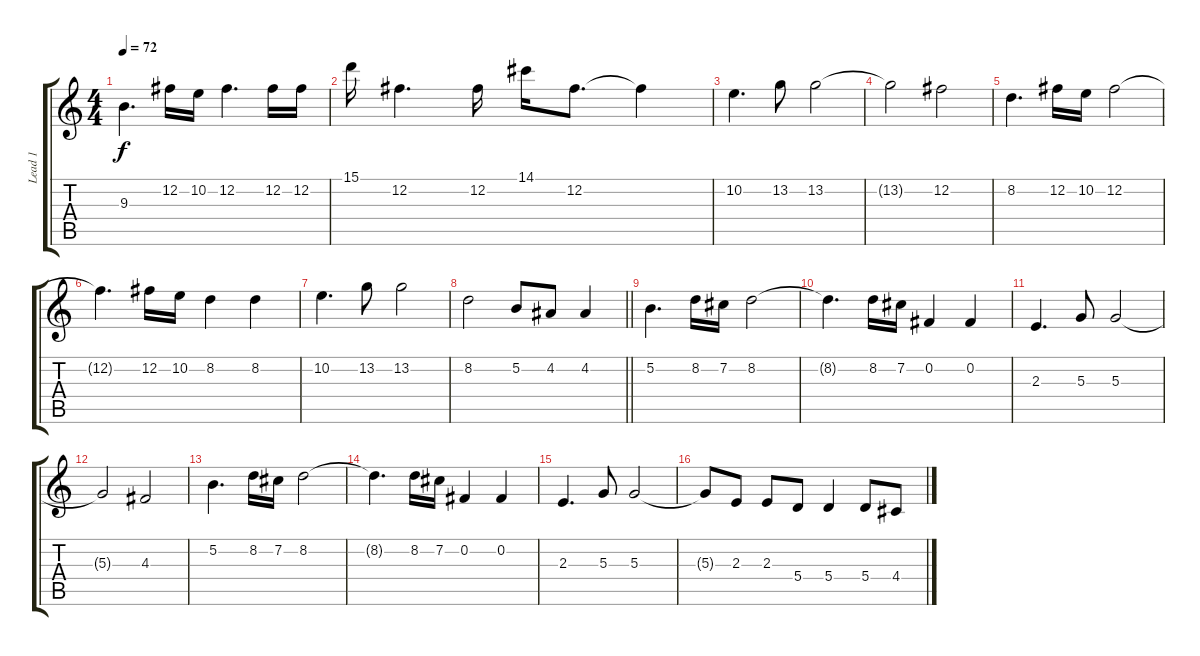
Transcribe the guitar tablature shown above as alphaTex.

\track ("Lead 1" "Lead 1") {instrument distortionguitar}
\staff {score tabs}
\tuning (B3 Gb3 D3 A2 E2 B1) {hide}
\ts (4 4)
\tempo 72
\clef g2
\ks c
9.3.4{d dy f} 12.2.16 10.2.16 12.2.4{d} 12.2.16 12.2.16 |
15.1.16 12.2.4{d} 12.2.16 14.1.16 12.2.8{d} 12.2{t}.4 |
10.2.4{d} 13.2.8 13.2.2 |
13.2{t}.2 12.2.2 |
8.2.4{d} 12.2.16 10.2.16 12.2.2 |
12.2{t}.4{d} 12.2.16 10.2.16 8.2.4 8.2.4 |
10.2.4{d} 13.2.8 13.2.2 |
\barLineRight lightlight
8.2.2 5.2.8 4.2.8 4.2.4 |
5.2.4{d} 8.2.16 7.2.16 8.2.2 |
8.2{t}.4{d} 8.2.16 7.2.16 0.2.4 0.2.4 |
2.3.4{d} 5.3.8 5.3.2 |
5.3{t}.2 4.3.2 |
5.2.4{d} 8.2.16 7.2.16 8.2.2 |
8.2{t}.4{d} 8.2.16 7.2.16 0.2.4 0.2.4 |
2.3.4{d} 5.3.8 5.3.2 |
5.3{t}.8 2.3.8 2.3.8 5.4.8 5.4.4 5.4.8 4.4.8
